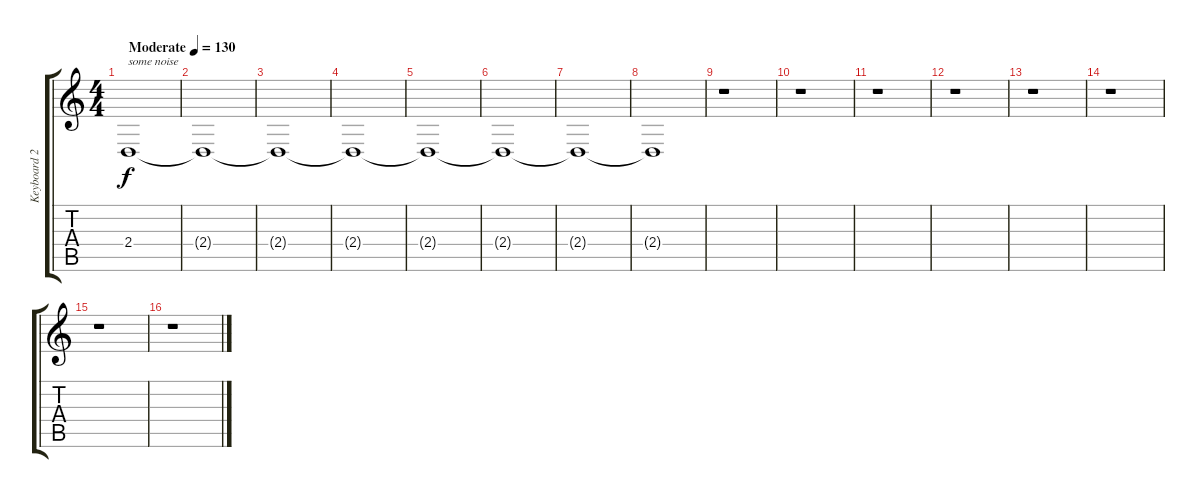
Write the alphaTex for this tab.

\track ("Keyboard 2" "Keyboard 2") {instrument fx6goblins}
\staff {score tabs}
\tuning (D4 A3 F3 C3 G2 D2) {hide}
\ts (4 4)
\tempo (130 "Moderate")
\clef g2
\ks c
2.4.1{txt "some noise" dy f instrument fx6goblins} |
2.4{t}.1 |
2.4{t}.1 |
2.4{t}.1 |
2.4{t}.1 |
2.4{t}.1 |
2.4{t}.1 |
2.4{t}.1 |
r.1 |
r.1 |
r.1 |
r.1 |
r.1 |
r.1 |
r.1 |
r.1
